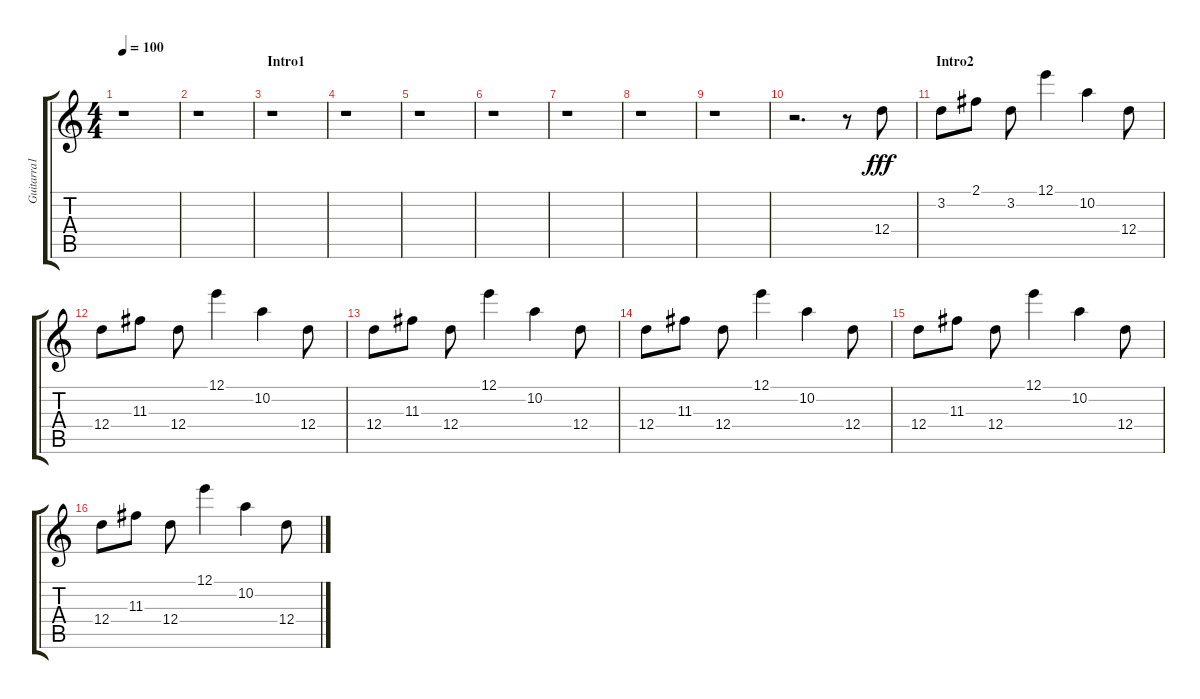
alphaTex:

\track ("Guitarra1" "Guitarra1") {instrument overdrivenguitar}
\staff {score tabs}
\tuning (E4 B3 G3 D3 A2 E2) {hide}
\ts (4 4)
\tempo 100
\clef g2
\ks c
r.1{dy fff instrument overdrivenguitar} |
r.1 |
\section ("" "Intro1")
r.1 |
r.1 |
r.1 |
r.1 |
r.1 |
r.1 |
r.1 |
r.2{d} r.8 12.4.8 |
\section ("" "Intro2")
3.2.8 2.1.8 3.2.8 12.1.4 10.2.4 12.4.8 |
12.4.8 11.3.8 12.4.8 12.1.4 10.2.4 12.4.8 |
12.4.8 11.3.8 12.4.8 12.1.4 10.2.4 12.4.8 |
12.4.8 11.3.8 12.4.8 12.1.4 10.2.4 12.4.8 |
12.4.8 11.3.8 12.4.8 12.1.4 10.2.4 12.4.8 |
12.4.8 11.3.8 12.4.8 12.1.4 10.2.4 12.4.8
